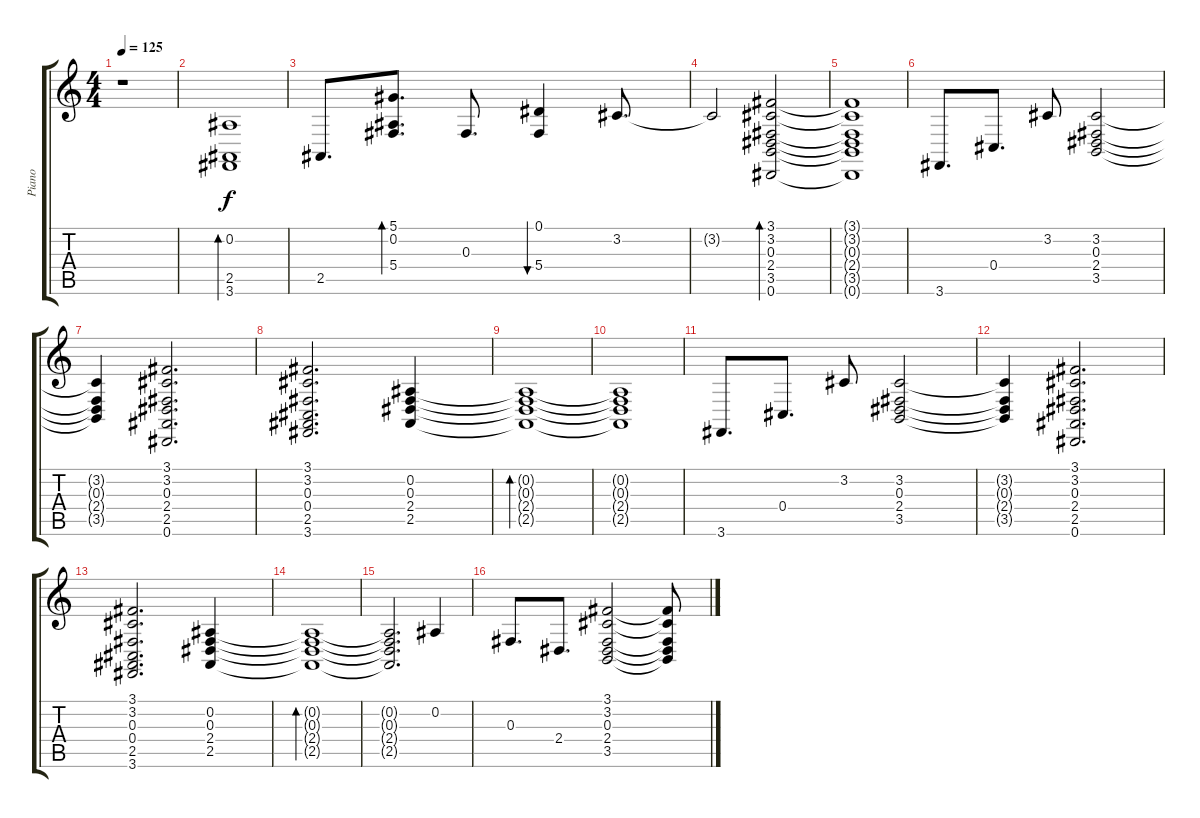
\track ("Piano" "Piano") {instrument acousticgrandpiano}
\staff {score tabs}
\tuning (Eb4 Bb3 Gb3 Db3 Ab2 Eb2) {hide}
\ts (4 4)
\tempo 125
\clef g2
\ks c
r.1{dy f instrument acousticgrandpiano} |
(0.2 2.5 3.6).1{bd 120} |
2.5.8{d} (5.1 0.2 5.4).8{d bd 120} 0.3.8{d} (0.1 5.4).4{bu 120} 3.2.8{d} |
3.2{t}.2 (3.1 3.2 0.3 2.4 3.5 0.6).2{bd 60} |
(3.1{t} 3.2{t} 0.3{t} 2.4{t} 3.5{t} 0.6{t}).1 |
3.6.8{d} 0.4.8{d} 3.2.8 (3.2 0.3 2.4 3.5).2 |
(3.2{t} 0.3{t} 2.4{t} 3.5{t}).4 (3.1 3.2 0.3 2.4 2.5 0.6).2{d} |
(3.1 3.2 0.3 0.4 2.5 3.6).2{d} (0.2 0.3 2.4 2.5).4 |
(0.2{t} 0.3{t} 2.4{t} 2.5{t}).1{bd 240} |
(0.2{t} 0.3{t} 2.4{t} 2.5{t}).1 |
3.6.8{d} 0.4.8{d} 3.2.8 (3.2 0.3 2.4 3.5).2 |
(3.2{t} 0.3{t} 2.4{t} 3.5{t}).4 (3.1 3.2 0.3 2.4 2.5 0.6).2{d} |
(3.1 3.2 0.3 0.4 2.5 3.6).2{d} (0.2 0.3 2.4 2.5).4 |
(0.2{t} 0.3{t} 2.4{t} 2.5{t}).1{bd 240} |
(0.2{t} 0.3{t} 2.4{t} 2.5{t}).2{d} 0.2.4 |
0.3.8{d} 2.4.8{d} (3.1 3.2 0.3 2.4 3.5).2 (3.1{t} 3.2{t} 0.3{t} 2.4{t} 3.5{t}).8
